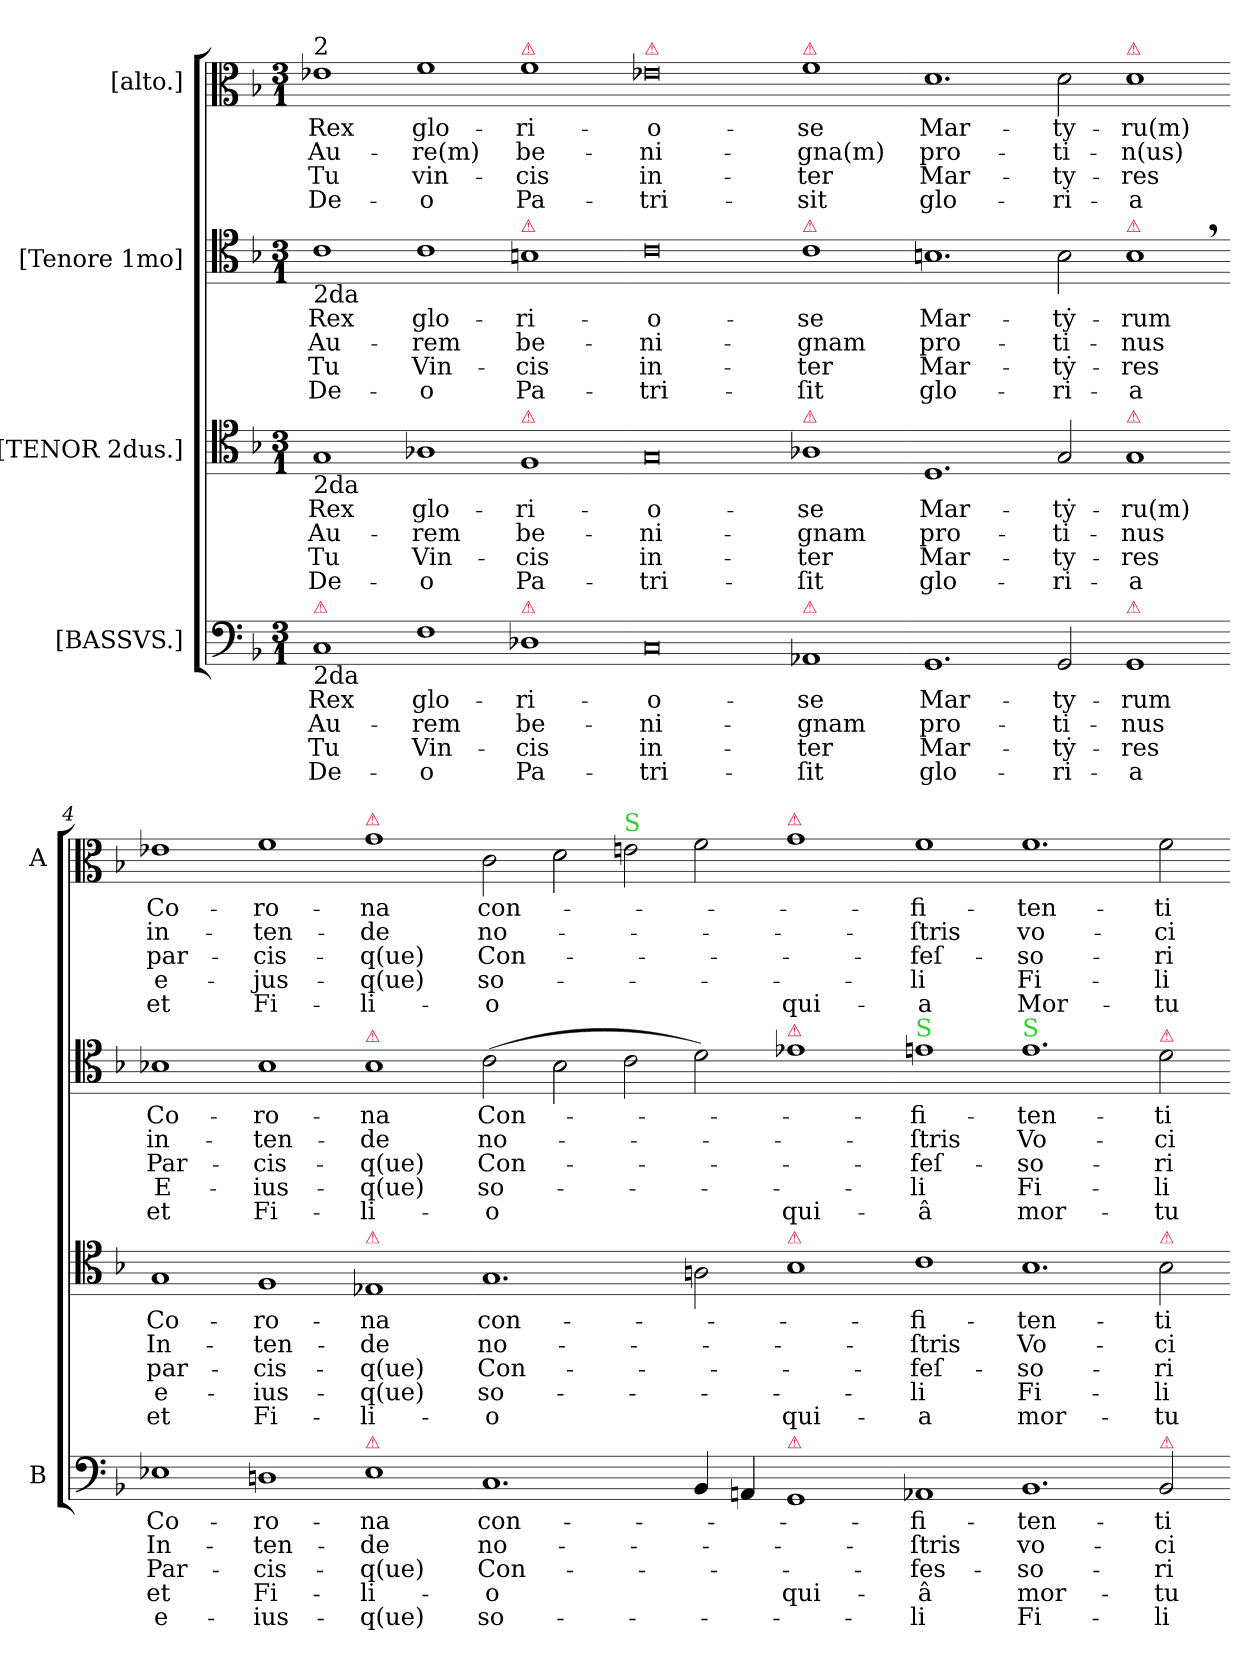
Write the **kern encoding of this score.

**kern	**text	**text	**text	**text	**text	**kern	**text	**text	**text	**text	**text	**kern	**text	**text	**text	**text	**text	**kern	**text	**text	**text	**text	**text
*part4	*part4	*part4	*part4	*part4	*part4	*part3	*part3	*part3	*part3	*part3	*part3	*part2	*part2	*part2	*part2	*part2	*part2	*part1	*part1	*part1	*part1	*part1	*part1
*staff4	*staff4	*staff4	*staff4	*staff4	*staff4	*staff3	*staff3	*staff3	*staff3	*staff3	*staff3	*staff2	*staff2	*staff2	*staff2	*staff2	*staff2	*staff1	*staff1	*staff1	*staff1	*staff1	*staff1
*I"[BASSVS.]	*	*	*	*	*	*I"[TENOR 2dus.]	*	*	*	*	*	*I"[Tenore 1mo]	*	*	*	*	*	*I"[alto.]	*	*	*	*	*
*I'B	*	*	*	*	*	*	*	*	*	*	*	*	*	*	*	*	*	*I'A	*	*	*	*	*
*clefF4	*	*	*	*	*	*clefC4	*	*	*	*	*	*clefC4	*	*	*	*	*	*clefC3	*	*	*	*	*
*k[b-]	*	*	*	*	*	*k[b-]	*	*	*	*	*	*k[b-]	*	*	*	*	*	*k[b-]	*	*	*	*	*
*M3/1	*	*	*	*	*	*M3/1	*	*	*	*	*	*M3/1	*	*	*	*	*	*M3/1	*	*	*	*	*
=1	=1	=1	=1	=1	=1	=1	=1	=1	=1	=1	=1	=1	=1	=1	=1	=1	=1	=1	=1	=1	=1	=1	=1
!	!	!	!	!	!	!	!	!	!	!	!	!	!	!	!	!	!	!LO:TX:a:t=2	!	!	!	!	!
!	!	!	!	!	!	!	!	!	!	!	!	!LO:TX:b:t=2da	!	!	!	!	!	!	!	!	!	!	!
!	!	!	!	!	!	!LO:TX:b:t=2da	!	!	!	!	!	!	!	!	!	!	!	!	!	!	!	!	!
!LO:TX:b:t=2da	!	!	!	!	!	!	!	!	!	!	!	!	!	!	!	!	!	!	!	!	!	!	!
!LO:TX:a:color=crimson:t=⚠	!	!	!	!	!	!	!	!	!	!	!	!	!	!	!	!	!	!	!	!	!	!	!
1C	Rex	Au-	Tu	De-	.	1G	Rex	Au-	Tu	De-	.	1c	Rex	Au-	Tu	De-	.	1e-X	Rex	Au-	Tu	De-	.
1F	glo-	-rem	Vin-	-o	.	1A-X	glo-	-rem	Vin-	-o	.	1c	glo-	-rem	Vin-	-o	.	1f	glo-	-re(m)	vin-	-o	.
!	!	!	!	!	!	!	!	!	!	!	!	!	!	!	!	!	!	!LO:TX:a:color=crimson:t=⚠	!	!	!	!	!
!	!	!	!	!	!	!	!	!	!	!	!	!LO:TX:a:color=crimson:t=⚠	!	!	!	!	!	!	!	!	!	!	!
!	!	!	!	!	!	!LO:TX:a:color=crimson:t=⚠	!	!	!	!	!	!	!	!	!	!	!	!	!	!	!	!	!
!LO:TX:a:color=crimson:t=⚠	!	!	!	!	!	!	!	!	!	!	!	!	!	!	!	!	!	!	!	!	!	!	!
1D-X	-ri-	be-	-cis	Pa-	.	1F	-ri-	be-	-cis	Pa-	.	1Bn	-ri-	be-	-cis	Pa-	.	1f	-ri-	be-	-cis	Pa-	.
=2-	=2-	=2-	=2-	=2-	=2-	=2-	=2-	=2-	=2-	=2-	=2-	=2-	=2-	=2-	=2-	=2-	=2-	=2-	=2-	=2-	=2-	=2-	=2-
!	!	!	!	!	!	!	!	!	!	!	!	!	!	!	!	!	!	!LO:TX:a:color=crimson:t=⚠	!	!	!	!	!
0C	-o-	-ni-	in-	-tri-	.	0G	-o-	-ni-	in-	-tri-	.	0c	-o-	-ni-	in-	-tri-	.	0e-X	-o-	-ni-	in-	-tri-	.
!	!	!	!	!	!	!	!	!	!	!	!	!	!	!	!	!	!	!LO:TX:a:color=crimson:t=⚠	!	!	!	!	!
!	!	!	!	!	!	!	!	!	!	!	!	!LO:TX:a:color=crimson:t=⚠	!	!	!	!	!	!	!	!	!	!	!
!	!	!	!	!	!	!LO:TX:a:color=crimson:t=⚠	!	!	!	!	!	!	!	!	!	!	!	!	!	!	!	!	!
!LO:TX:a:color=crimson:t=⚠	!	!	!	!	!	!	!	!	!	!	!	!	!	!	!	!	!	!	!	!	!	!	!
1AA-X	-se	-gnam	-ter	-ſit	.	1A-X	-se	-gnam	-ter	-ſit	.	1c	-se	-gnam	-ter	-ſit	.	1f	-se	-gna(m)	-ter	-sit	.
=3-	=3-	=3-	=3-	=3-	=3-	=3-	=3-	=3-	=3-	=3-	=3-	=3-	=3-	=3-	=3-	=3-	=3-	=3-	=3-	=3-	=3-	=3-	=3-
1.GG	Mar-	pro-	Mar-	glo-	.	1.D	Mar-	pro-	Mar-	glo-	.	1.Bn	Mar-	pro-	Mar-	glo-	.	1.d	Mar-	pro-	Mar-	glo-	.
2GG/	-ty-	-ti-	-tẏ-	-ri-	.	2G/	-tẏ-	-ti-	-ty-	-ri-	.	2B\	-tẏ-	-ti-	-tẏ-	-ri-	.	2d\	-ty-	-ti-	-ty-	-ri-	.
!	!	!	!	!	!	!	!	!	!	!	!	!	!	!	!	!	!	!LO:TX:a:color=crimson:t=⚠	!	!	!	!	!
!	!	!	!	!	!	!	!	!	!	!	!	!LO:TX:a:color=crimson:t=⚠	!	!	!	!	!	!	!	!	!	!	!
!	!	!	!	!	!	!LO:TX:a:color=crimson:t=⚠	!	!	!	!	!	!	!	!	!	!	!	!	!	!	!	!	!
!LO:TX:a:color=crimson:t=⚠	!	!	!	!	!	!	!	!	!	!	!	!	!	!	!	!	!	!	!	!	!	!	!
1GG	-rum	-nus	-res	-a	.	1G	-ru(m)	-nus	-res	-a	.	1B,<	-rum	-nus	-res	-a	.	1d	-ru(m)	-n(us)	-res	-a	.
=4-	=4-	=4-	=4-	=4-	=4-	=4-	=4-	=4-	=4-	=4-	=4-	=4-	=4-	=4-	=4-	=4-	=4-	=4-	=4-	=4-	=4-	=4-	=4-
1E-X	Co-	In-	Par-	et	e-	1G	Co-	In-	par-	e-	et	1B-X	Co-	in-	Par-	E-	et	1e-X	Co-	in-	par-	e-	et
1Dn	-ro-	-ten-	-cis-	Fi-	-ius-	1F	-ro-	-ten-	-cis-	-ius-	Fi-	1B-	-ro-	-ten-	-cis-	-ius-	Fi-	1f	-ro-	-ten-	-cis-	-jus-	Fi-
!	!	!	!	!	!	!	!	!	!	!	!	!	!	!	!	!	!	!LO:TX:a:color=crimson:t=⚠	!	!	!	!	!
!	!	!	!	!	!	!	!	!	!	!	!	!LO:TX:a:color=crimson:t=⚠	!	!	!	!	!	!	!	!	!	!	!
!	!	!	!	!	!	!LO:TX:a:color=crimson:t=⚠	!	!	!	!	!	!	!	!	!	!	!	!	!	!	!	!	!
!LO:TX:a:color=crimson:t=⚠	!	!	!	!	!	!	!	!	!	!	!	!	!	!	!	!	!	!	!	!	!	!	!
1E-	-na	-de	-q(ue)	-li-	-q(ue)	1E-X	-na	-de	-q(ue)	-q(ue)	-li-	1B-	-na	-de	-q(ue)	-q(ue)	-li-	1g	-na	-de	-q(ue)	-q(ue)	-li-
=5-	=5-	=5-	=5-	=5-	=5-	=5-	=5-	=5-	=5-	=5-	=5-	=5-	=5-	=5-	=5-	=5-	=5-	=5-	=5-	=5-	=5-	=5-	=5-
1.C	con-	no-	Con-	-o	so-	1.G	con-	no-	Con-	so-	-o	(2c\	Con-	no-	Con-	so-	-o	2c\	con-	no-	Con-	so-	-o
.	.	.	.	.	.	.	.	.	.	.	.	2B-\	.	.	.	.	.	2d\	.	.	.	.	.
!	!	!	!	!	!	!	!	!	!	!	!	!	!	!	!	!	!	!LO:TX:a:color=limegreen:t=S	!	!	!	!	!
.	.	.	.	.	.	.	.	.	.	.	.	2c\	.	.	.	.	.	2en\	.	.	.	.	.
4BB-/	.	.	.	.	.	2An\	.	.	.	.	.	2d\)	.	.	.	.	.	2f\	.	.	.	.	.
4AAn/	.	.	.	.	.	.	.	.	.	.	.	.	.	.	.	.	.	.	.	.	.	.	.
!	!	!	!	!	!	!	!	!	!	!	!	!	!	!	!	!	!	!LO:TX:a:color=crimson:t=⚠	!	!	!	!	!
!	!	!	!	!	!	!	!	!	!	!	!	!LO:TX:a:color=crimson:t=⚠	!	!	!	!	!	!	!	!	!	!	!
!	!	!	!	!	!	!LO:TX:a:color=crimson:t=⚠	!	!	!	!	!	!	!	!	!	!	!	!	!	!	!	!	!
!LO:TX:a:color=crimson:t=⚠	!	!	!	!	!	!	!	!	!	!	!	!	!	!	!	!	!	!	!	!	!	!	!
1GG	.	.	.	qui-	.	1B-	.	.	.	.	qui-	1e-X	.	.	.	.	qui-	1g	.	.	.	.	qui-
=6-	=6-	=6-	=6-	=6-	=6-	=6-	=6-	=6-	=6-	=6-	=6-	=6-	=6-	=6-	=6-	=6-	=6-	=6-	=6-	=6-	=6-	=6-	=6-
!	!	!	!	!	!	!	!	!	!	!	!	!LO:TX:a:color=limegreen:t=S	!	!	!	!	!	!	!	!	!	!	!
1AA-X	-fi-	-ſtris	-fes-	-â	-li	1c	-fi-	-ſtris	-feſ-	-li	-a	1en	-fi-	-ſtris	-feſ-	-li	-â	1f	-fi-	-ſtris	-feſ-	-li	-a
!	!	!	!	!	!	!	!	!	!	!	!	!LO:TX:a:color=limegreen:t=S	!	!	!	!	!	!	!	!	!	!	!
1.BB-	-ten-	vo-	-so-	mor-	Fi-	1.B-	-ten-	Vo-	-so-	Fi-	mor-	1.e	-ten-	Vo-	-so-	Fi-	mor-	1.f	-ten-	vo-	-so-	Fi-	Mor-
!	!	!	!	!	!	!	!	!	!	!	!	!LO:TX:a:color=crimson:t=⚠	!	!	!	!	!	!	!	!	!	!	!
!	!	!	!	!	!	!LO:TX:a:color=crimson:t=⚠	!	!	!	!	!	!	!	!	!	!	!	!	!	!	!	!	!
!LO:TX:a:color=crimson:t=⚠	!	!	!	!	!	!	!	!	!	!	!	!	!	!	!	!	!	!	!	!	!	!	!
2BB-/	-ti-	ci-	-ri-	-tu-	-li-	2B-\	-ti-	-ci-	-ri-	-li-	-tu-	2d\	-ti-	-ci-	-ri-	-li-	-tu-	2f\	-ti-	-ci-	-ri-	-li-	-tu-
=-	=-	=-	=-	=-	=-	=-	=-	=-	=-	=-	=-	=-	=-	=-	=-	=-	=-	=-	=-	=-	=-	=-	=-
*-	*-	*-	*-	*-	*-	*-	*-	*-	*-	*-	*-	*-	*-	*-	*-	*-	*-	*-	*-	*-	*-	*-	*-
